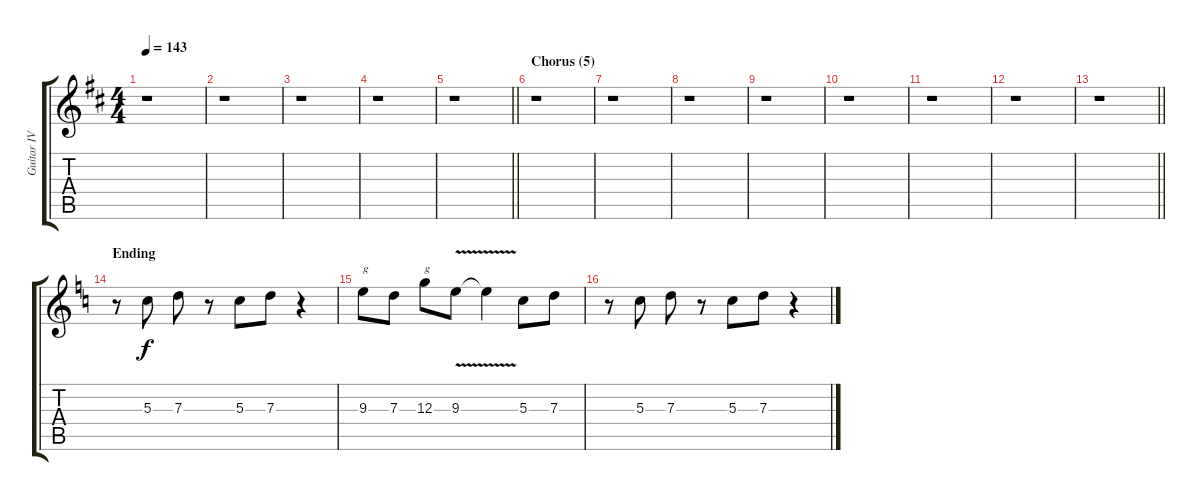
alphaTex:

\track ("Guitar IV" "Guitar IV") {instrument distortionguitar}
\staff {score tabs}
\tuning (E4 B3 G3 D3 A2 E2) {hide}
\ts (4 4)
\tempo 143
\clef g2
\ks d
r.1{dy f} |
r.1 |
r.1 |
r.1 |
\barLineRight lightlight
r.1 |
\section ("" "Chorus (5)")
r.1 |
r.1 |
r.1 |
r.1 |
r.1 |
r.1 |
r.1 |
\barLineRight lightlight
r.1 |
\section ("" "Ending")
\ks aminor
r.8 5.3.8 7.3.8 r.8 5.3.8 7.3.8 r.4 |
9.3.8{txt "g"} 7.3.8 12.3.8{txt "g"} 9.3{v}.8 9.3{t}.4 5.3.8 7.3.8 |
r.8 5.3.8 7.3.8 r.8 5.3.8 7.3.8 r.4
